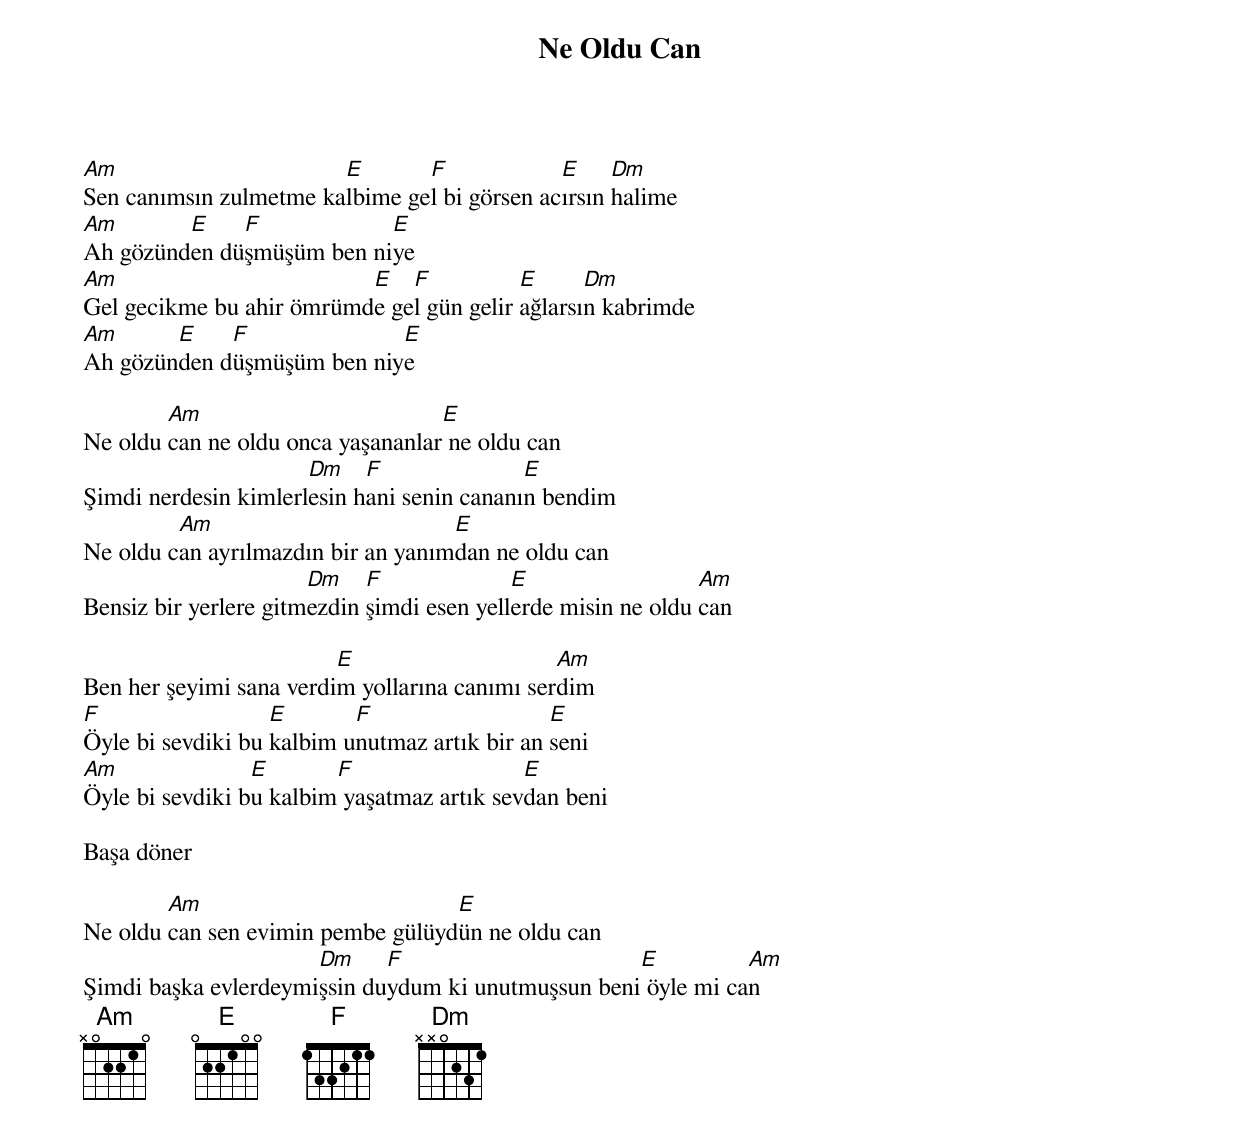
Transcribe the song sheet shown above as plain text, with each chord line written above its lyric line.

{title: Ne Oldu Can}
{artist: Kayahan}

Am                      E       F             E     Dm
Sen canımsın zulmetme kalbime gel bi görsen acırsın halime
Am       E    F            E
Ah gözünden düşmüşüm ben niye
Am                        E   F           E      Dm
Gel gecikme bu ahir ömrümde gel gün gelir ağlarsın kabrimde
Am      E    F              E
Ah gözünden düşmüşüm ben niye

        Am                         E
Ne oldu can ne oldu onca yaşananlar ne oldu can
                      Dm    F               E
Şimdi nerdesin kimlerlesin hani senin cananın bendim
         Am                         E
Ne oldu can ayrılmazdın bir an yanımdan ne oldu can
                       Dm    F              E                  Am
Bensiz bir yerlere gitmezdin şimdi esen yellerde misin ne oldu can

                         E                     Am
Ben her şeyimi sana verdim yollarına canımı serdim
F                  E       F                   E
Öyle bi sevdiki bu kalbim unutmaz artık bir an seni
Am               E       F                  E
Öyle bi sevdiki bu kalbim yaşatmaz artık sevdan beni

Başa döner

        Am                         E
Ne oldu can sen evimin pembe gülüydün ne oldu can
                      Dm     F                      E          Am
Şimdi başka evlerdeymişsin duydum ki unutmuşsun beni öyle mi can
